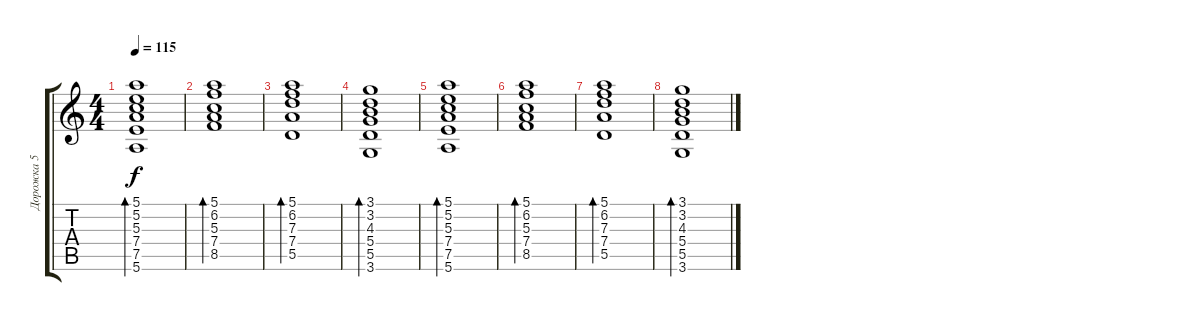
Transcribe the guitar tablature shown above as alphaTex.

\track ("Дорожка 5" "Дорожка 5") {instrument acousticguitarnylon}
\staff {score tabs}
\tuning (E4 B3 G3 D3 A2 E2) {hide}
\ts (4 4)
\tempo 115
\clef g2
\ks c
(5.1 5.2 5.3 7.4 7.5 5.6).1{bd 120 dy f volume 7 instrument acousticguitarnylon} |
(5.1 6.2 5.3 7.4 8.5).1{bd 120} |
(5.1 6.2 7.3 7.4 5.5).1{bd 120} |
(3.1 3.2 4.3 5.4 5.5 3.6).1{bd 120} |
(5.1 5.2 5.3 7.4 7.5 5.6).1{bd 120} |
(5.1 6.2 5.3 7.4 8.5).1{bd 120} |
(5.1 6.2 7.3 7.4 5.5).1{bd 120} |
(3.1 3.2 4.3 5.4 5.5 3.6).1{bd 120}
